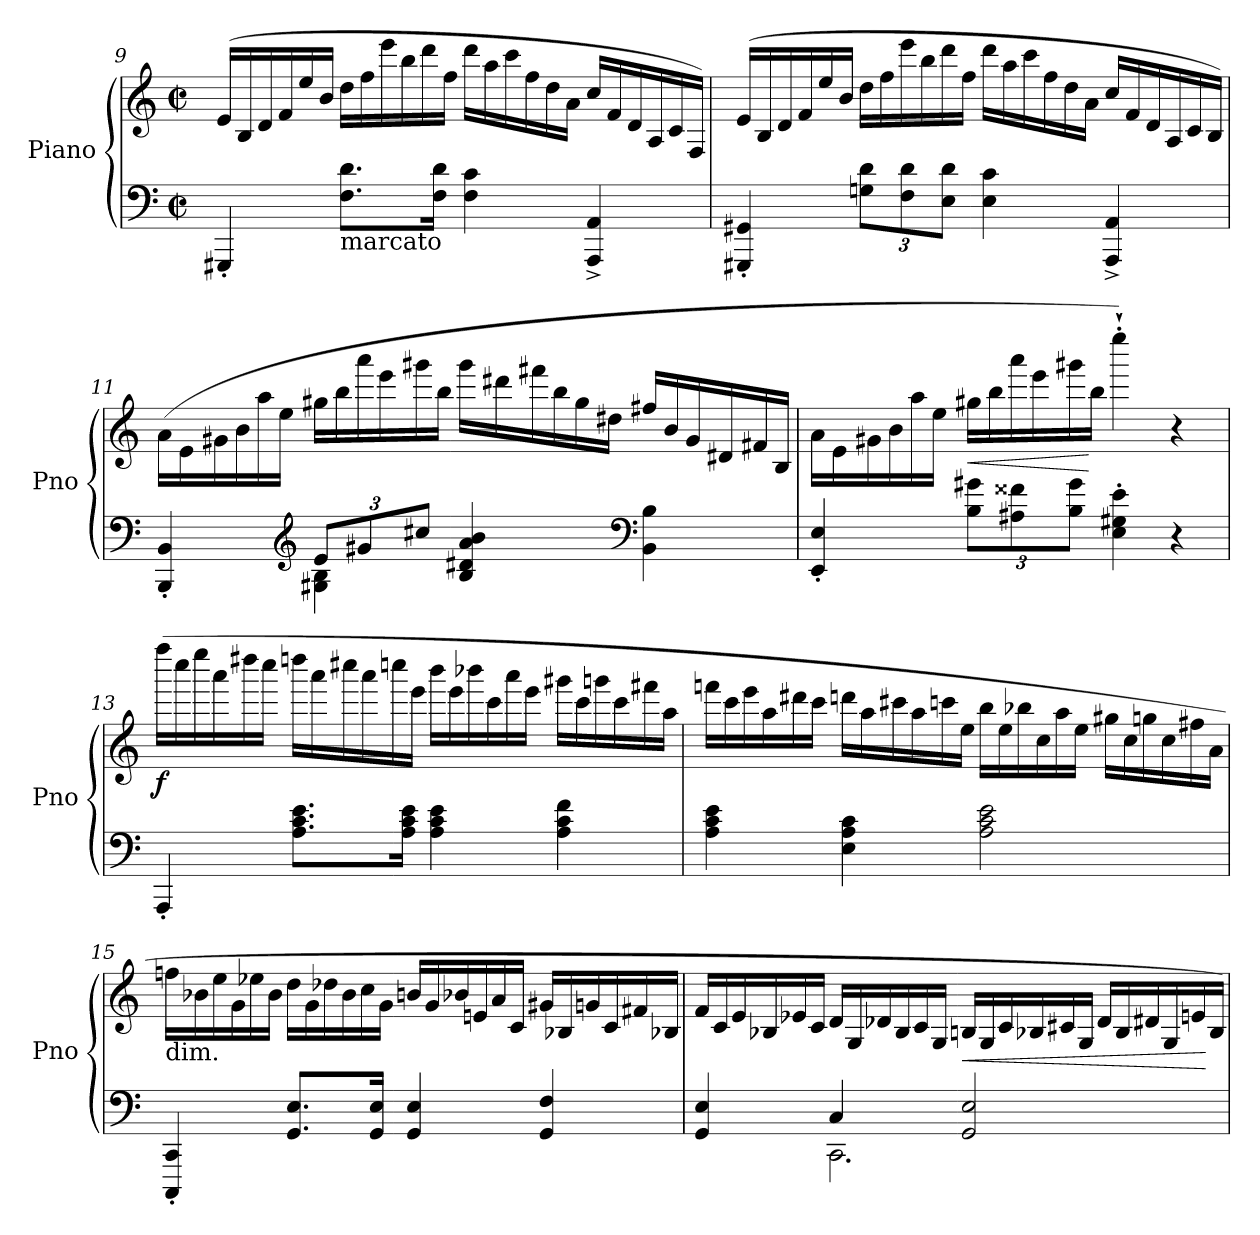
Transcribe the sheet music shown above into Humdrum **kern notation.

**kern	**kern	**dynam
*part1	*part1	*part1
*staff2	*staff1	*staff1/2
*I"Piano	*	*
*I'Pno	*	*
!!LO:LB:g=z
*clefF4	*clefG2	*
*k[]	*k[]	*
*C:	*C:	*
*M2/2	*M2/2	*
*met(c|)	*met(c|)	*
*	*Xtuplet	*
=9	=9	=9
4GGG#X'/	(24e/LL	.
.	24B/	.
.	24d/	.
.	24f/	.
.	24ee/	.
.	24b/JJ	.
!LO:TX:b:t=marcato	!	!
8.F\ 8.d\L	24dd\LL	.
.	24ff\	.
.	24eee\	.
.	24bb\	.
.	24ddd\	.
16F\ 16d\Jk	.	.
.	24ff\JJ	.
4F\ 4c\	24ddd\LL	.
.	24aa\	.
.	24ccc\	.
.	24ff\	.
.	24dd\	.
.	24a\JJ	.
4AAA/^ 4AA/^	24cc/LL	.
.	24f/	.
.	24d/	.
.	24A/	.
.	24c/	.
.	24F/JJ)	.
=10	=10	=10
4GGG#X/' 4GG#X/'	(24e/LL	.
.	24B/	.
.	24d/	.
.	24f/	.
.	24ee/	.
.	24b/JJ	.
*Xbrackettup	*	*
12Gn\ 12d\L	24dd\LL	.
.	24ff\	.
12F\ 12d\	24eee\	.
.	24bb\	.
12E\ 12d\J	24ddd\	.
.	24ff\JJ	.
4E\ 4c\	24ddd\LL	.
.	24aa\	.
.	24ccc\	.
.	24ff\	.
.	24dd\	.
.	24a\JJ	.
4AAA/^ 4AA/^	24cc/LL	.
.	24f/	.
.	24d/	.
.	24A/	.
.	24c/	.
.	24B/JJ)	.
!!LO:LB:g=z
=11	=11	=11
*^	*	*
4BBB/' 4BB/'	4ryy	(24a\LL	.
.	.	24e\	.
.	.	24g#X\	.
.	.	24b\	.
.	.	24aa\	.
.	.	24ee\JJ	.
*clefG2	*	*	*
12e/L	4G#X\ 4B\	24gg#X\LL	.
.	.	24bb\	.
12g#X/	.	24aaa\	.
.	.	24eee\	.
12cc#X/J	.	24ggg#X\	.
.	.	24bb\JJ	.
4B/ 4d#X/ 4a/ 4b/	2ryy	24ggg#\LL	.
.	.	24ddd#X\	.
.	.	24fff#X\	.
.	.	24bb\	.
.	.	24gg#\	.
.	.	24dd#X\JJ	.
*clefF4	*	*	*
4BB\ 4B\	.	24ff#X/LL	.
.	.	24b/	.
.	.	24g#/	.
.	.	24d#X/	.
.	.	24f#X/	.
.	.	24B/JJ	.
*v	*v	*	*
=12	=12	=12
4EE/' 4E/'	24a\LL	.
.	24e\	.
.	24g#X\	.
.	24b\	.
.	24aa\	.
.	24ee\JJ	.
!	!	!LO:HP:b
12B\ 12g#X\L	24gg#X\LL	<
.	24bb\	.
12A#X\ 12f##X\	24aaa\	.
.	24eee\	.
12B\ 12g#\J	24ggg#X\	.
.	24bb\JJ	[
4E\' 4G#X\' 4e\'	4eeee`'\)	.
4r	4r	.
!!LO:PB:g=z
=13	=13	=13
!	!	!LO:DY:b
4AAA'/	(24ffff\LL	f
.	24cccc\	.
.	24eeee\	.
.	24aaa\	.
.	24dddd#X\	.
.	24cccc\JJ	.
8.A\ 8.c\ 8.e\L	24ddddn\LL	.
.	24aaa\	.
.	24cccc#X\	.
.	24aaa\	.
.	24ccccn\	.
16A\ 16c\ 16e\Jk	.	.
.	24eee\JJ	.
4A\ 4c\ 4e\	24bbb\LL	.
.	24eee\	.
.	24bbb-X\	.
.	24ccc\	.
.	24aaa\	.
.	24eee\JJ	.
4A\ 4c\ 4f\	24ggg#X\LL	.
.	24ccc\	.
.	24gggn\	.
.	24ccc\	.
.	24fff#X\	.
.	24aa\JJ	.
=14	=14	=14
4A\ 4c\ 4e\	24fffn\LL	.
.	24ccc\	.
.	24eee\	.
.	24aa\	.
.	24ddd#X\	.
.	24ccc\JJ	.
4E\ 4A\ 4c\	24dddn\LL	.
.	24aa\	.
.	24ccc#X\	.
.	24aa\	.
.	24cccn\	.
.	24ee\JJ	.
2A\ 2c\ 2e\	24bb\LL	.
.	24ee\	.
.	24bb-X\	.
.	24cc\	.
.	24aa\	.
.	24ee\JJ	.
.	24gg#X\LL	.
.	24cc\	.
.	24ggn\	.
.	24cc\	.
.	24ff#X\	.
.	24a\JJ	.
!!LO:LB:g=z
=15	=15	=15
!	!LO:TX:b:t=dim.	!
4CCC/' 4CC/'	24ffn\LL	.
.	24b-X\	.
.	24ee\	.
.	24g\	.
.	24ee-X\	.
.	24b-\JJ	.
8.GG/ 8.E/L	24dd\LL	.
.	24g\	.
.	24dd-X\	.
.	24b-\	.
.	24cc\	.
16GG/ 16E/Jk	.	.
.	24g\JJ	.
4GG/ 4E/	24bn/LL	.
.	24g/	.
.	24b-X/	.
.	24en/	.
.	24a/	.
.	24c/JJ	.
4GG/ 4F/	24g#X/LL	.
.	24B-X/	.
.	24gn/	.
.	24c/	.
.	24f#X/	.
.	24B-X/JJ	.
=16	=16	=16
*^	*	*
4GG/ 4E/	4ryy	24f/LL	.
.	.	24c/	.
.	.	24e/	.
.	.	24B-X/	.
.	.	24e-X/	.
.	.	24c/JJ	.
4C/	2.CC\	24d/LL	.
.	.	24G/	.
.	.	24d-X/	.
.	.	24B-/	.
.	.	24c/	.
.	.	24G/JJ	.
!	!	!	!LO:HP:b
2GG/ 2E/	.	24Bn/LL	<
.	.	24G/	.
.	.	24c/	.
.	.	24B-X/	.
.	.	24c#X/	.
.	.	24G/JJ	.
.	.	24d-/LL	.
.	.	24B-/	.
.	.	24d#X/	.
.	.	24G/	.
.	.	24en/	.
.	.	24B-/JJ)	[
*v	*v	*	*
=	=	=
*-	*-	*-
